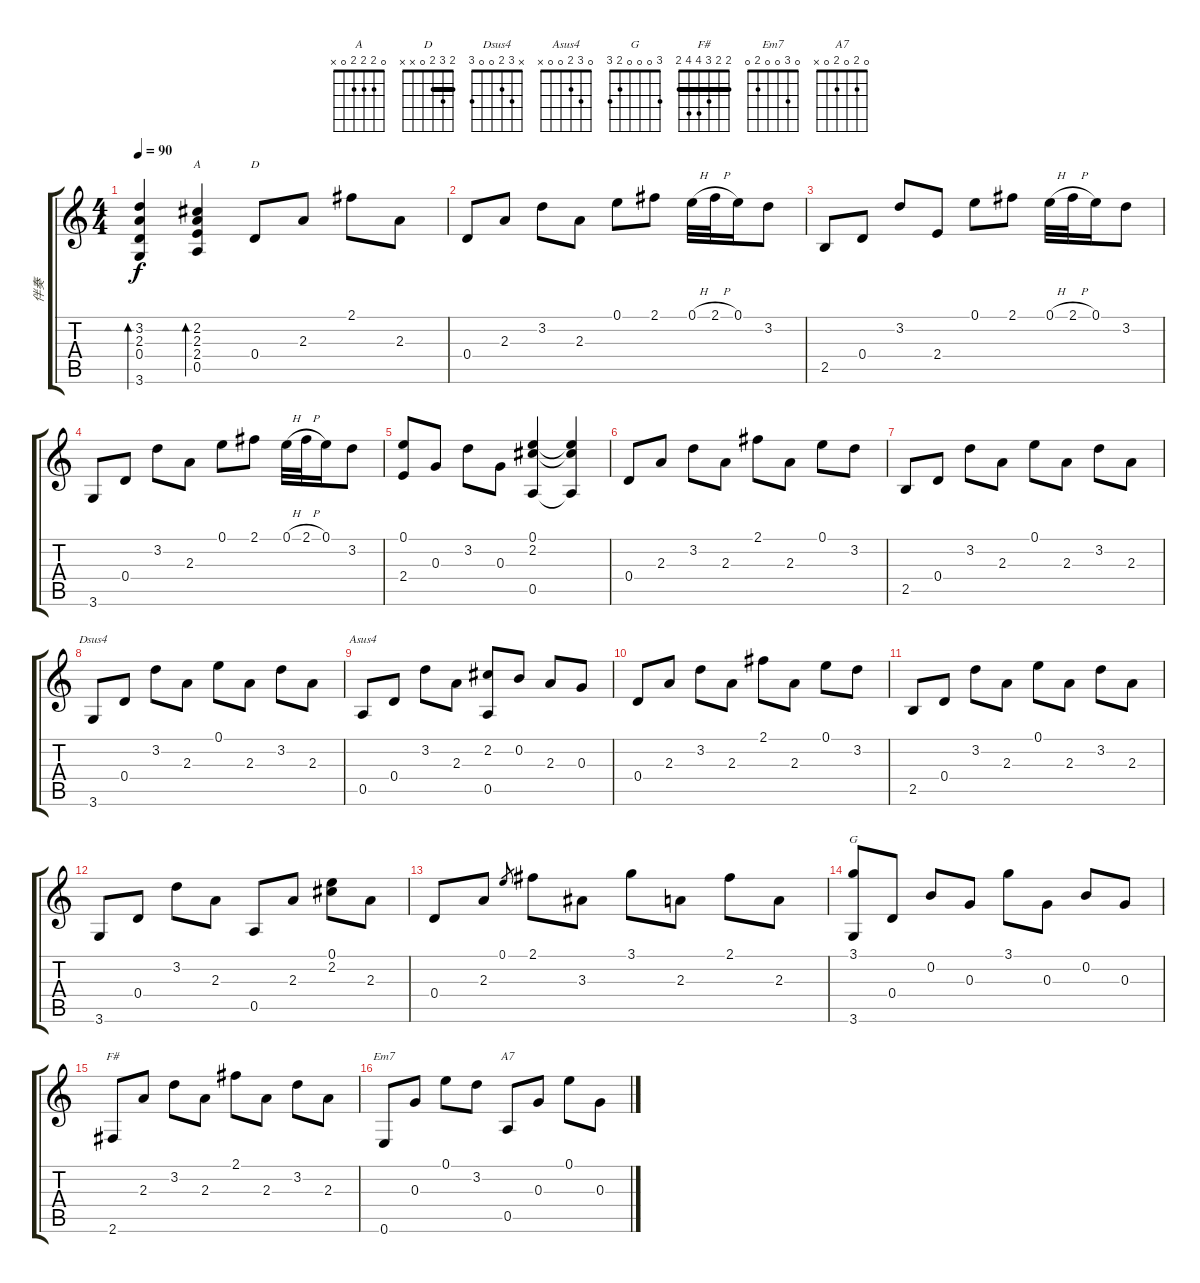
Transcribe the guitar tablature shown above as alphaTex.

\track ("伴奏" "伴奏") {instrument acousticguitarsteel}
\staff {score tabs}
\tuning (E4 B3 G3 D3 A2 E2) {hide}
\chord ("A" 0 2 2 2 0 x)
\chord ("D" 2 3 2 0 x x) {barre 2}
\chord ("Dsus4" x 3 2 0 0 3)
\chord ("Asus4" 0 3 2 0 0 x)
\chord ("G" 3 0 0 0 2 3)
\chord ("F#" 2 2 3 4 4 2) {barre 2}
\chord ("Em7" 0 3 0 0 2 0)
\chord ("A7" 0 2 0 2 0 x)
\ts (4 4)
\tempo 90
\clef g2
\ks c
(3.2 2.3 0.4 3.6).4{bd 240 dy f} (2.2 2.3 2.4 0.5).4{bd 240 ch "A"} 0.4.8{ch "D"} 2.3.8 2.1.8 2.3.8 |
0.4.8 2.3.8 3.2.8 2.3.8 0.1.8 2.1.8 0.1{h}.32 2.1{h}.32 0.1.16 3.2.8 |
2.5.8 0.4.8 3.2.8 2.4.8 0.1.8 2.1.8 0.1{h}.32 2.1{h}.32 0.1.16 3.2.8 |
3.6.8 0.4.8 3.2.8 2.3.8 0.1.8 2.1.8 0.1{h}.32 2.1{h}.32 0.1.16 3.2.8 |
(0.1 2.4).8 0.3.8 3.2.8 0.3.8 (0.1 2.2 0.5).4 (0.1{t} 2.2{t} 0.5{t}).4 |
0.4.8 2.3.8 3.2.8 2.3.8 2.1.8 2.3.8 0.1.8 3.2.8 |
2.5.8 0.4.8 3.2.8 2.3.8 0.1.8 2.3.8 3.2.8 2.3.8 |
3.6.8{ch "Dsus4"} 0.4.8 3.2.8 2.3.8 0.1.8 2.3.8 3.2.8 2.3.8 |
0.5.8{ch "Asus4"} 0.4.8 3.2.8 2.3.8 (2.2 0.5).8 0.2.8 2.3.8 0.3.8 |
0.4.8 2.3.8 3.2.8 2.3.8 2.1.8 2.3.8 0.1.8 3.2.8 |
2.5.8 0.4.8 3.2.8 2.3.8 0.1.8 2.3.8 3.2.8 2.3.8 |
3.6.8 0.4.8 3.2.8 2.3.8 0.5.8 2.3.8 (0.1 2.2).8 2.3.8 |
0.4.8 2.3.8 0.1.8{gr} 2.1.8 3.3.8 3.1.8 2.3.8 2.1.8 2.3.8 |
(3.1 3.6).8{ch "G"} 0.4.8 0.2.8 0.3.8 3.1.8 0.3.8 0.2.8 0.3.8 |
2.6.8{ch "F#"} 2.3.8 3.2.8 2.3.8 2.1.8 2.3.8 3.2.8 2.3.8 |
0.6.8{ch "Em7"} 0.3.8 0.1.8 3.2.8 0.5.8{ch "A7"} 0.3.8 0.1.8 0.3.8
